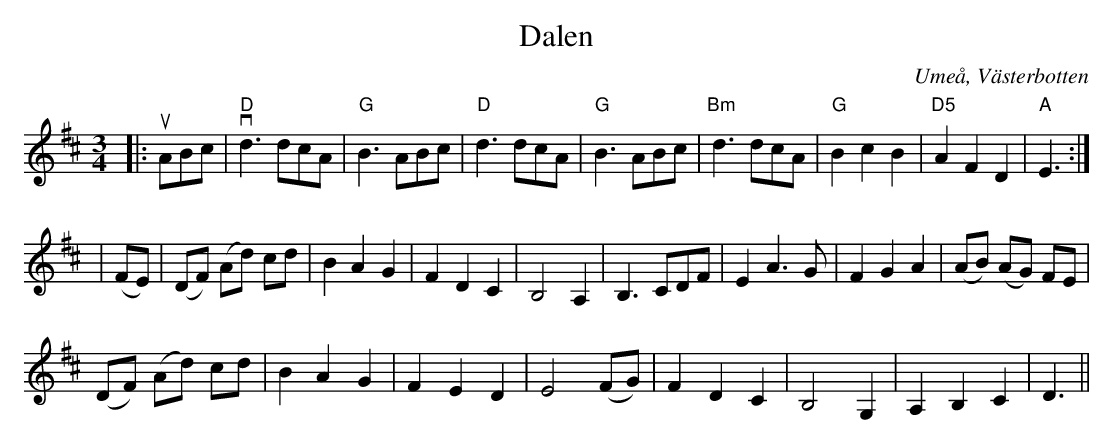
X:1
T:Dalen
O:Umeå, Västerbotten
M:3/4
L:1/8
K:D
|: uABc | "D"vd3 dcA | "G"B3 ABc | "D" d3 dcA | "G"B3 ABc | "Bm"d3 dcA | "G"B2 c2 B2 | "D5"A2 F2 D2 | "A"E3 :|
| (FE) | (DF) (Ad) cd | B2 A2 G2 | F2 D2 C2 | B,4 A,2 | B,3 CDF | E2 A3 G | F2 G2 A2 | (AB) (AG) FE |
 (DF) (Ad) cd | B2 A2 G2 | F2 E2 D2 | E4 (FG) | F2 D2 C2 | B,4 G,2 | A,2 B,2 C2 | D3 ||
